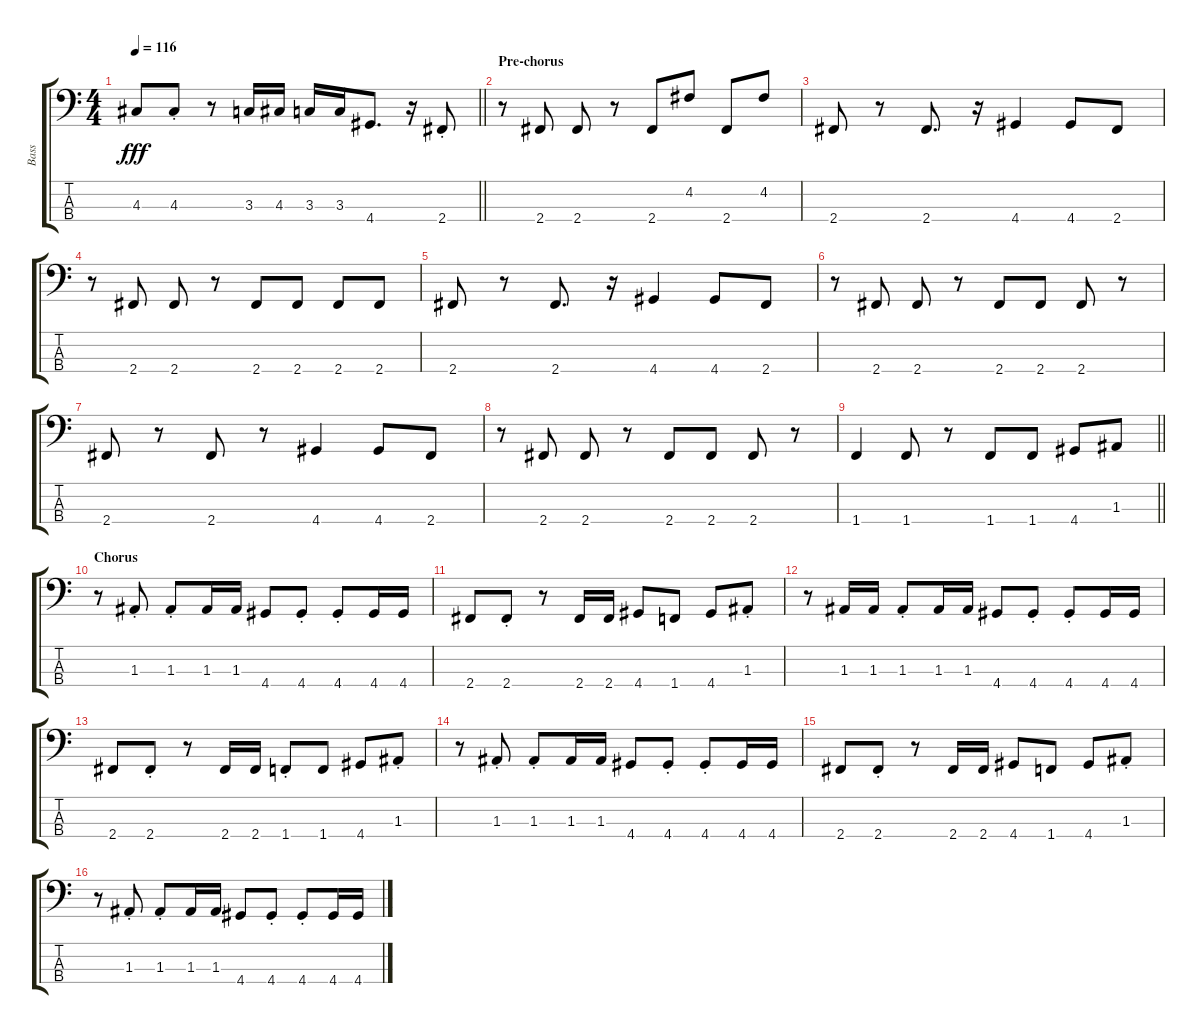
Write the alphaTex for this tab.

\track ("Bass" "Bass") {instrument slapbass1}
\staff {score tabs}
\tuning (G2 D2 A1 E1) {hide}
\ts (4 4)
\tempo 116
\clef f4
\barLineRight lightlight
\ks c
4.3.8{dy fff} 4.3{st}.8 r.8 3.3.16 4.3.16 3.3.16 3.3.16 4.4.8{d} r.16 2.4{st}.8 |
\section ("" "Pre-chorus")
r.8 2.4.8 2.4.8 r.8 2.4.8 4.2.8 2.4.8 4.2.8 |
2.4.8 r.8 2.4.8{d} r.16 4.4.4 4.4.8 2.4.8 |
r.8 2.4.8 2.4.8 r.8 2.4.8 2.4.8 2.4.8 2.4.8 |
2.4.8 r.8 2.4.8{d} r.16 4.4.4 4.4.8 2.4.8 |
r.8 2.4.8 2.4.8 r.8 2.4.8 2.4.8 2.4.8 r.8 |
2.4.8 r.8 2.4.8 r.8 4.4.4 4.4.8 2.4.8 |
r.8 2.4.8 2.4.8 r.8 2.4.8 2.4.8 2.4.8 r.8 |
\barLineRight lightlight
1.4.4 1.4.8 r.8 1.4.8 1.4.8 4.4.8 1.3.8 |
\section ("" "Chorus")
r.8 1.3{st}.8 1.3{st}.8 1.3.16 1.3.16 4.4.8 4.4{st}.8 4.4{st}.8 4.4.16 4.4.16 |
2.4.8 2.4{st}.8 r.8 2.4.16 2.4.16 4.4.8 1.4.8 4.4.8 1.3{st}.8 |
r.8 1.3.16 1.3.16 1.3{st}.8 1.3.16 1.3.16 4.4.8 4.4{st}.8 4.4{st}.8 4.4.16 4.4.16 |
2.4.8 2.4{st}.8 r.8 2.4.16 2.4.16 1.4{st}.8 1.4.8 4.4.8 1.3{st}.8 |
r.8 1.3{st}.8 1.3{st}.8 1.3.16 1.3.16 4.4.8 4.4{st}.8 4.4{st}.8 4.4.16 4.4.16 |
2.4.8 2.4{st}.8 r.8 2.4.16 2.4.16 4.4.8 1.4.8 4.4.8 1.3{st}.8 |
r.8 1.3{st}.8 1.3{st}.8 1.3.16 1.3.16 4.4.8 4.4{st}.8 4.4{st}.8 4.4.16 4.4.16
